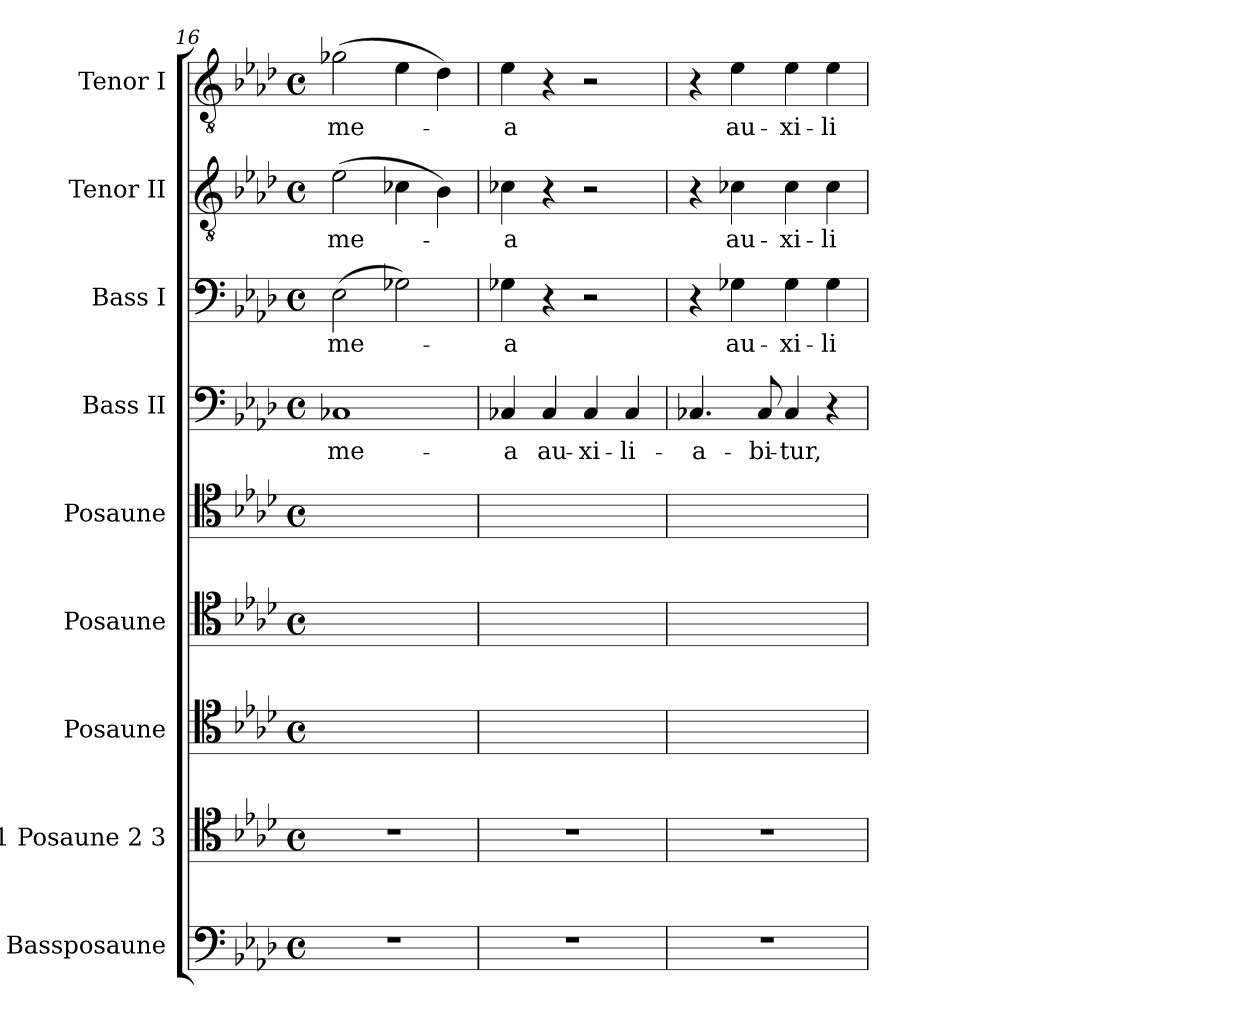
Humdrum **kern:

**kern	**kern	**kern	**kern	**kern	**kern	**text	**kern	**text	**kern	**text	**kern	**text
*part9	*part8	*part7	*part6	*part5	*part4	*part4	*part3	*part3	*part2	*part2	*part1	*part1
*staff9	*staff8	*staff7	*staff6	*staff5	*staff4	*staff4	*staff3	*staff3	*staff2	*staff2	*staff1	*staff1
*I"Bassposaune	*I"1 Posaune 2 3	*I"Posaune	*I"Posaune	*I"Posaune	*I"Bass II	*	*I"Bass I	*	*I"Tenor II	*	*I"Tenor I	*
*I'B. Pos.	*I'Pos.	*I'Pos.	*I'Pos.	*I'Pos.	*I'B.	*	*I'B.	*	*I'T.	*	*I'T.	*
*clefF4	*clefC4	*clefC4	*clefC4	*clefC4	*clefF4	*	*clefF4	*	*clefGv2	*	*clefGv2	*
*	*	*	*	*	*	*	*	*	*ITrd7c12	*	*ITrd7c12	*
*k[b-e-a-d-]	*k[b-e-a-d-]	*k[b-e-a-d-]	*k[b-e-a-d-]	*k[b-e-a-d-]	*k[b-e-a-d-]	*	*k[b-e-a-d-]	*	*k[b-e-a-d-]	*	*k[b-e-a-d-]	*
*f:	*f:	*f:	*f:	*f:	*f:	*	*f:	*	*f:	*	*f:	*
*M4/4	*M4/4	*M4/4	*M4/4	*M4/4	*M4/4	*	*M4/4	*	*M4/4	*	*M4/4	*
*met(c)	*met(c)	*met(c)	*met(c)	*met(c)	*met(c)	*	*met(c)	*	*met(c)	*	*met(c)	*
=16	=16	=16	=16	=16	=16	=16	=16	=16	=16	=16	=16	=16
!	!	!	!	!	!	!LO:LY:b:color=#000000	!	!	!	!	!	!
!	!	!	!	!	!	!	!	!LO:LY:b:color=#000000	!	!	!	!
!	!	!	!	!	!	!	!	!	!	!LO:LY:b:color=#000000	!	!
!	!	!	!	!	!	!	!	!	!	!	!	!LO:LY:b:color=#000000
1r	1r	1ryy	1ryy	1ryy	1C-Xi	me-	(2E-i\	me-	(2E-i\	me-	(2G-Xi\	me-
.	.	.	.	.	.	.	2G-Xi\)	.	4C-Xi\	.	4E-i\	.
.	.	.	.	.	.	.	.	.	4BB-i\)	.	4D-i\)	.
=17	=17	=17	=17	=17	=17	=17	=17	=17	=17	=17	=17	=17
!	!	!	!	!	!	!LO:LY:b:color=#000000	!	!	!	!	!	!
!	!	!	!	!	!	!	!	!LO:LY:b:color=#000000	!	!	!	!
!	!	!	!	!	!	!	!	!	!	!LO:LY:b:color=#000000	!	!
!	!	!	!	!	!	!	!	!	!	!	!	!LO:LY:b:color=#000000
1r	1r	1ryy	1ryy	1ryy	4C-Xi/	-a	4G-Xi\	-a	4C-Xi\	-a	4E-i\	-a
!	!	!	!	!	!	!LO:LY:b:color=#000000	!	!	!	!	!	!
.	.	.	.	.	4C-i/	au-	4r	.	4r	.	4r	.
!	!	!	!	!	!	!LO:LY:b:color=#000000	!	!	!	!	!	!
.	.	.	.	.	4C-i/	-xi-	2r	.	2r	.	2r	.
!	!	!	!	!	!	!LO:LY:b:color=#000000	!	!	!	!	!	!
.	.	.	.	.	4C-i/	-li-	.	.	.	.	.	.
=18	=18	=18	=18	=18	=18	=18	=18	=18	=18	=18	=18	=18
!	!	!	!	!	!	!LO:LY:b:color=#000000	!	!	!	!	!	!
1r	1r	1ryy	1ryy	1ryy	4.C-Xi/	-a-	4r	.	4r	.	4r	.
!	!	!	!	!	!	!	!	!LO:LY:b:color=#000000	!	!	!	!
!	!	!	!	!	!	!	!	!	!	!LO:LY:b:color=#000000	!	!
!	!	!	!	!	!	!	!	!	!	!	!	!LO:LY:b:color=#000000
.	.	.	.	.	.	.	4G-Xi\	au-	4C-Xi\	au-	4E-i\	au-
!	!	!	!	!	!	!LO:LY:b:color=#000000	!	!	!	!	!	!
.	.	.	.	.	8C-i/	-bi-	.	.	.	.	.	.
!	!	!	!	!	!	!LO:LY:b:color=#000000	!	!	!	!	!	!
!	!	!	!	!	!	!	!	!LO:LY:b:color=#000000	!	!	!	!
!	!	!	!	!	!	!	!	!	!	!LO:LY:b:color=#000000	!	!
!	!	!	!	!	!	!	!	!	!	!	!	!LO:LY:b:color=#000000
.	.	.	.	.	4C-i/	-tur,	4G-i\	-xi-	4C-i\	-xi-	4E-i\	-xi-
!	!	!	!	!	!	!	!	!LO:LY:b:color=#000000	!	!	!	!
!	!	!	!	!	!	!	!	!	!	!LO:LY:b:color=#000000	!	!
!	!	!	!	!	!	!	!	!	!	!	!	!LO:LY:b:color=#000000
.	.	.	.	.	4r	.	4G-i\	-li-	4C-i\	-li-	4E-i\	-li-
=	=	=	=	=	=	=	=	=	=	=	=	=
*-	*-	*-	*-	*-	*-	*-	*-	*-	*-	*-	*-	*-
